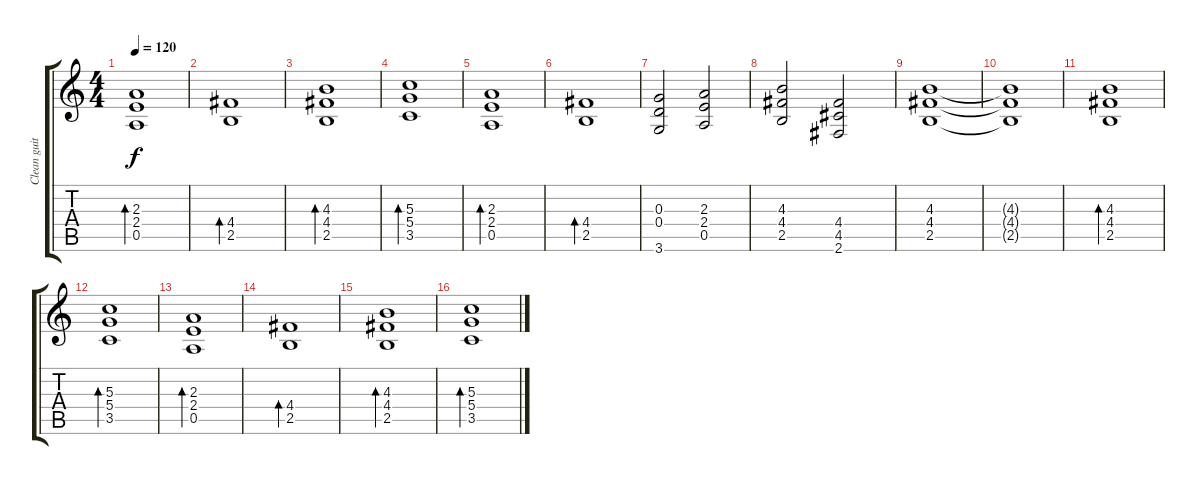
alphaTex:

\track ("Clean guitar" "Clean guit") {instrument electricguitarclean}
\staff {score tabs}
\tuning (E4 B3 G3 D3 A2 E2) {hide}
\ts (4 4)
\tempo 120
\clef g2
\ks c
(2.3 2.4 0.5).1{bd 60 dy f} |
(4.4 2.5).1{bd 60} |
(4.3 4.4 2.5).1{bd 60} |
(5.3 5.4 3.5).1{bd 60} |
(2.3 2.4 0.5).1{bd 60} |
(4.4 2.5).1{bd 60} |
(0.3 0.4 3.6).2 (2.3 2.4 0.5).2 |
(4.3 4.4 2.5).2 (4.4 4.5 2.6).2 |
(4.3 4.4 2.5).1 |
(4.3{t} 4.4{t} 2.5{t}).1 |
(4.3 4.4 2.5).1{bd 60} |
(5.3 5.4 3.5).1{bd 60} |
(2.3 2.4 0.5).1{bd 60} |
(4.4 2.5).1{bd 60} |
(4.3 4.4 2.5).1{bd 60} |
(5.3 5.4 3.5).1{bd 60}
